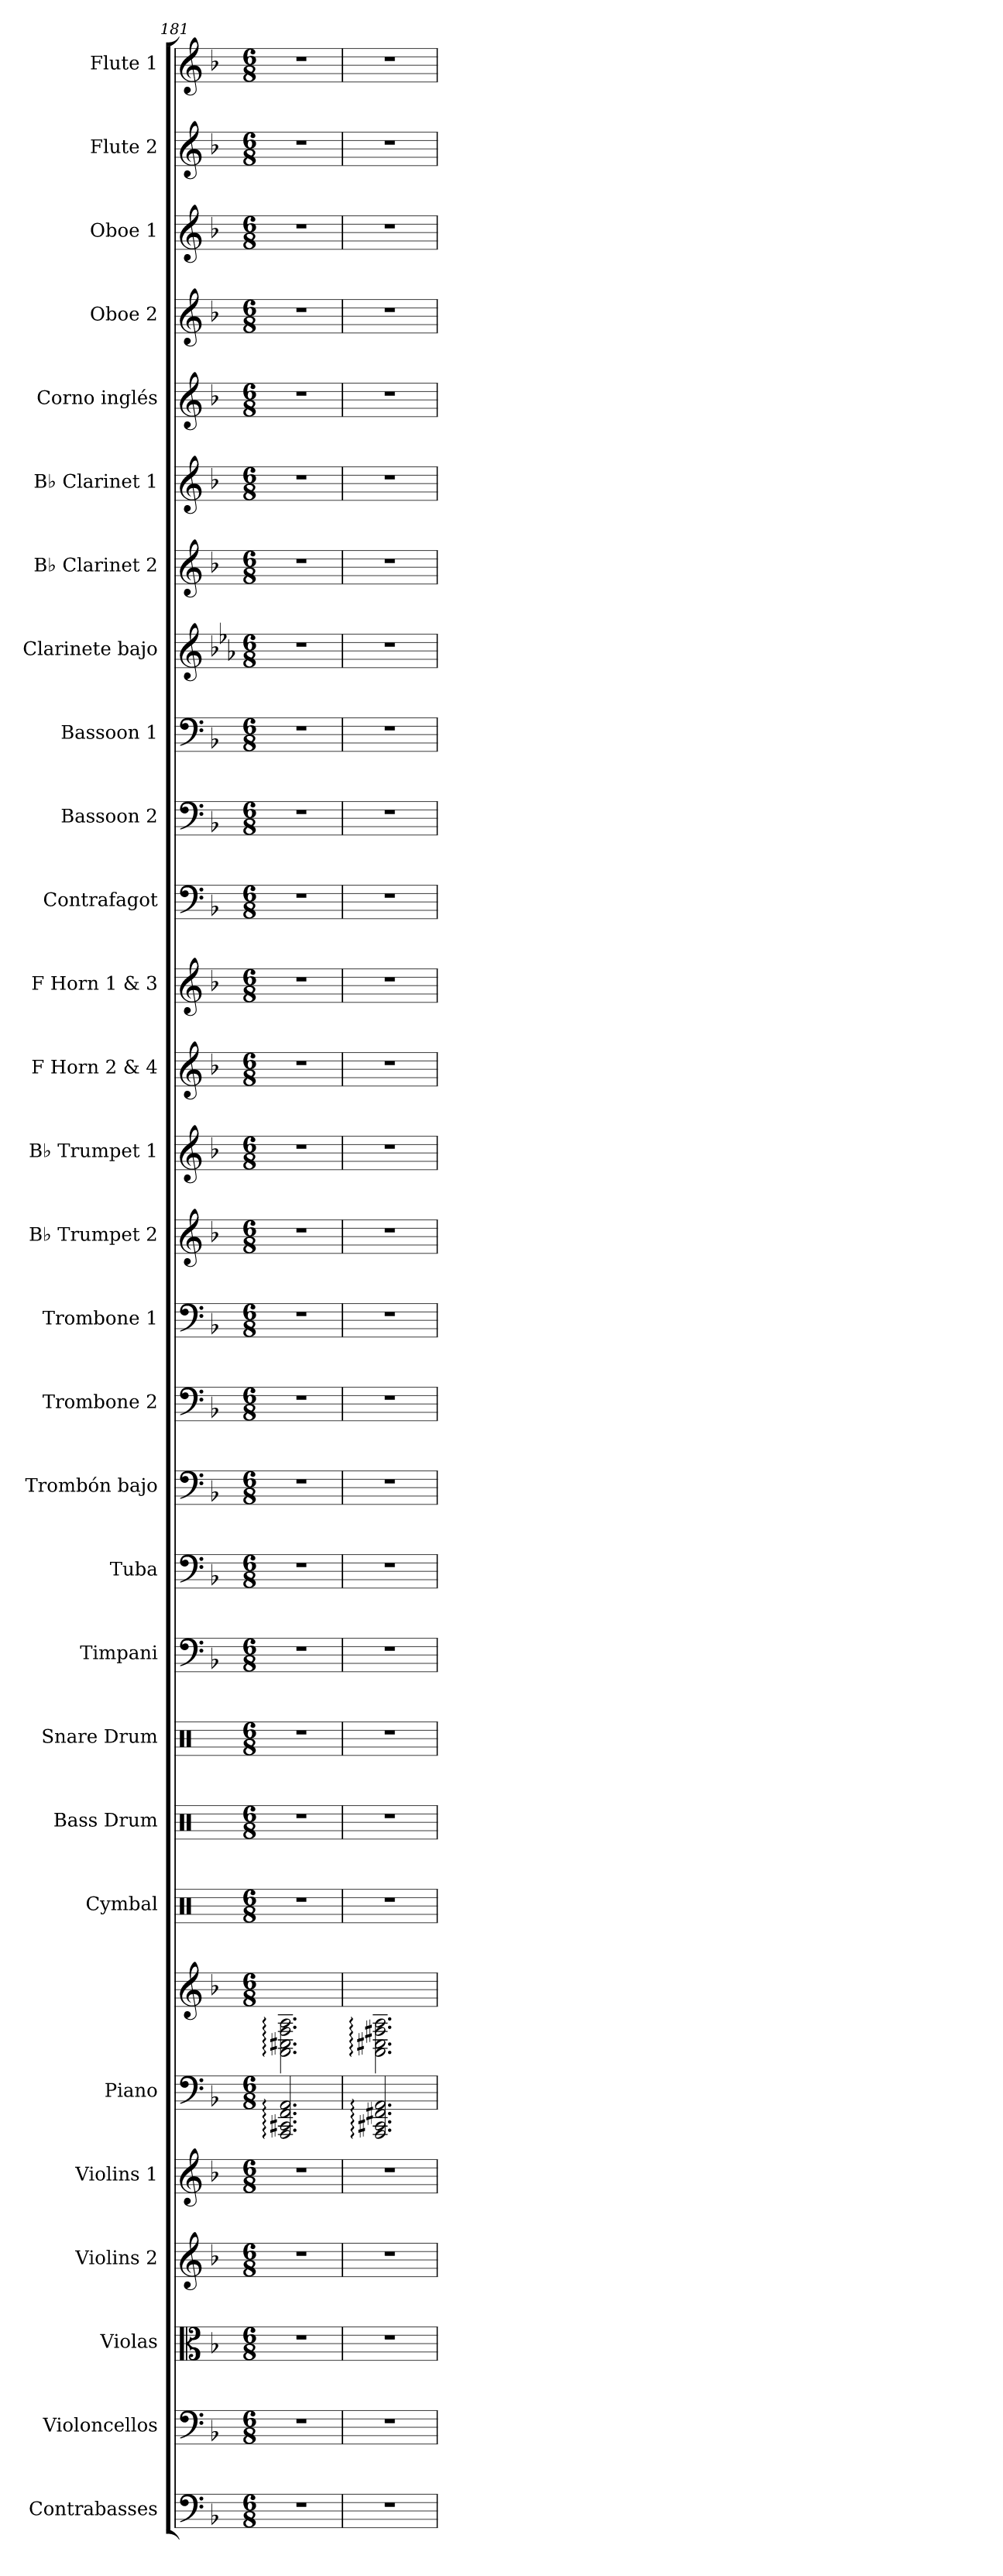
**kern	**kern	**kern	**kern	**kern	**kern	**kern	**kern	**kern	**kern	**kern	**kern	**kern	**kern	**kern	**kern	**kern	**kern	**kern	**kern	**kern	**kern	**kern	**kern	**kern	**kern	**kern	**kern	**kern	**kern
*part29	*part28	*part27	*part26	*part25	*part24	*part24	*part23	*part22	*part21	*part20	*part19	*part18	*part17	*part16	*part15	*part14	*part13	*part12	*part11	*part10	*part9	*part8	*part7	*part6	*part5	*part4	*part3	*part2	*part1
*staff30	*staff29	*staff28	*staff27	*staff26	*staff25	*staff24	*staff23	*staff22	*staff21	*staff20	*staff19	*staff18	*staff17	*staff16	*staff15	*staff14	*staff13	*staff12	*staff11	*staff10	*staff9	*staff8	*staff7	*staff6	*staff5	*staff4	*staff3	*staff2	*staff1
*I"Contrabasses	*I"Violoncellos	*I"Violas	*I"Violins 2	*I"Violins 1	*I"Piano	*	*I"Cymbal	*I"Bass Drum	*I"Snare Drum	*I"Timpani	*I"Tuba	*I"Trombón bajo	*I"Trombone 2	*I"Trombone 1	*I"B♭ Trumpet 2	*I"B♭ Trumpet 1	*I"F Horn 2 &amp; 4	*I"F Horn 1 &amp; 3	*I"Contrafagot	*I"Bassoon 2	*I"Bassoon 1	*I"Clarinete bajo	*I"B♭ Clarinet 2	*I"B♭ Clarinet 1	*I"Corno inglés	*I"Oboe 2	*I"Oboe 1	*I"Flute 2	*I"Flute 1
*I'Cbs.	*I'Vcs.	*I'Vlas.	*I'Vlns. 2	*I'Vlns. 1	*I'Pno.	*	*I'Cym.	*I'B. Dr.	*I'Sn. Dr.	*I'Timp.	*I'Tba.	*I'Tbn. B.	*I'Tbn. 2	*I'Tbn. 1	*I'B♭ Tpt. 2	*I'B♭ Tpt. 1	*I'F Hn. 2 4	*I'F Hn. 1 3	*I'Cfag.	*I'Bsn. 2	*I'Bsn. 1	*I'Cl. B.	*I'B♭ Cl. 2	*I'B♭ Cl. 1	*I'Cor. Ingl.	*I'Ob. 2	*I'Ob. 1	*I'Fl. 2	*I'Fl. 1
*clefF4	*clefF4	*clefC3	*clefG2	*clefG2	*clefF4	*clefG2	*clefX	*clefX	*clefX	*clefF4	*clefF4	*clefF4	*clefF4	*clefF4	*clefG2	*clefG2	*clefG2	*clefG2	*clefF4	*clefF4	*clefF4	*clefG2	*clefG2	*clefG2	*clefG2	*clefG2	*clefG2	*clefG2	*clefG2
*ITrd7c12	*	*	*	*	*	*	*	*	*	*	*	*	*	*	*ITrd1c2	*ITrd1c2	*ITrd4c7	*ITrd4c7	*ITrd7c12	*	*	*ITrd8c14	*ITrd1c2	*ITrd1c2	*ITrd4c7	*	*	*	*
*k[b-]	*k[b-]	*k[b-]	*k[b-]	*k[b-]	*k[b-]	*k[b-]	*k[]	*k[]	*k[]	*k[b-]	*k[b-]	*k[b-]	*k[b-]	*k[b-]	*k[b-e-a-]	*k[b-e-a-]	*k[b-e-]	*k[b-e-]	*k[b-]	*k[b-]	*k[b-]	*k[b-e-a-]	*k[b-e-a-]	*k[b-e-a-]	*k[b-e-]	*k[b-]	*k[b-]	*k[b-]	*k[b-]
*M6/8	*M6/8	*M6/8	*M6/8	*M6/8	*M6/8	*M6/8	*M6/8	*M6/8	*M6/8	*M6/8	*M6/8	*M6/8	*M6/8	*M6/8	*M6/8	*M6/8	*M6/8	*M6/8	*M6/8	*M6/8	*M6/8	*M6/8	*M6/8	*M6/8	*M6/8	*M6/8	*M6/8	*M6/8	*M6/8
=181	=181	=181	=181	=181	=181	=181	=181	=181	=181	=181	=181	=181	=181	=181	=181	=181	=181	=181	=181	=181	=181	=181	=181	=181	=181	=181	=181	=181	=181
2.r	2.r	2.r	2.r	2.r	2.AAA/: 2.CC#X/: 2.FF/: 2.AA/:	2.AA\: 2.C#X\: 2.F\: 2.A\:	2.r	2.r	2.r	2.r	2.r	2.r	2.r	2.r	2.r	2.r	2.r	2.r	2.r	2.r	2.r	2.r	2.r	2.r	2.r	2.r	2.r	2.r	2.r
=182	=182	=182	=182	=182	=182	=182	=182	=182	=182	=182	=182	=182	=182	=182	=182	=182	=182	=182	=182	=182	=182	=182	=182	=182	=182	=182	=182	=182	=182
2.r	2.r	2.r	2.r	2.r	2.AAA/: 2.CC#X/: 2.FF#X/: 2.AA/:	2.AA\: 2.C#X\: 2.F#X\: 2.A\:	2.r	2.r	2.r	2.r	2.r	2.r	2.r	2.r	2.r	2.r	2.r	2.r	2.r	2.r	2.r	2.r	2.r	2.r	2.r	2.r	2.r	2.r	2.r
=	=	=	=	=	=	=	=	=	=	=	=	=	=	=	=	=	=	=	=	=	=	=	=	=	=	=	=	=	=
*-	*-	*-	*-	*-	*-	*-	*-	*-	*-	*-	*-	*-	*-	*-	*-	*-	*-	*-	*-	*-	*-	*-	*-	*-	*-	*-	*-	*-	*-
